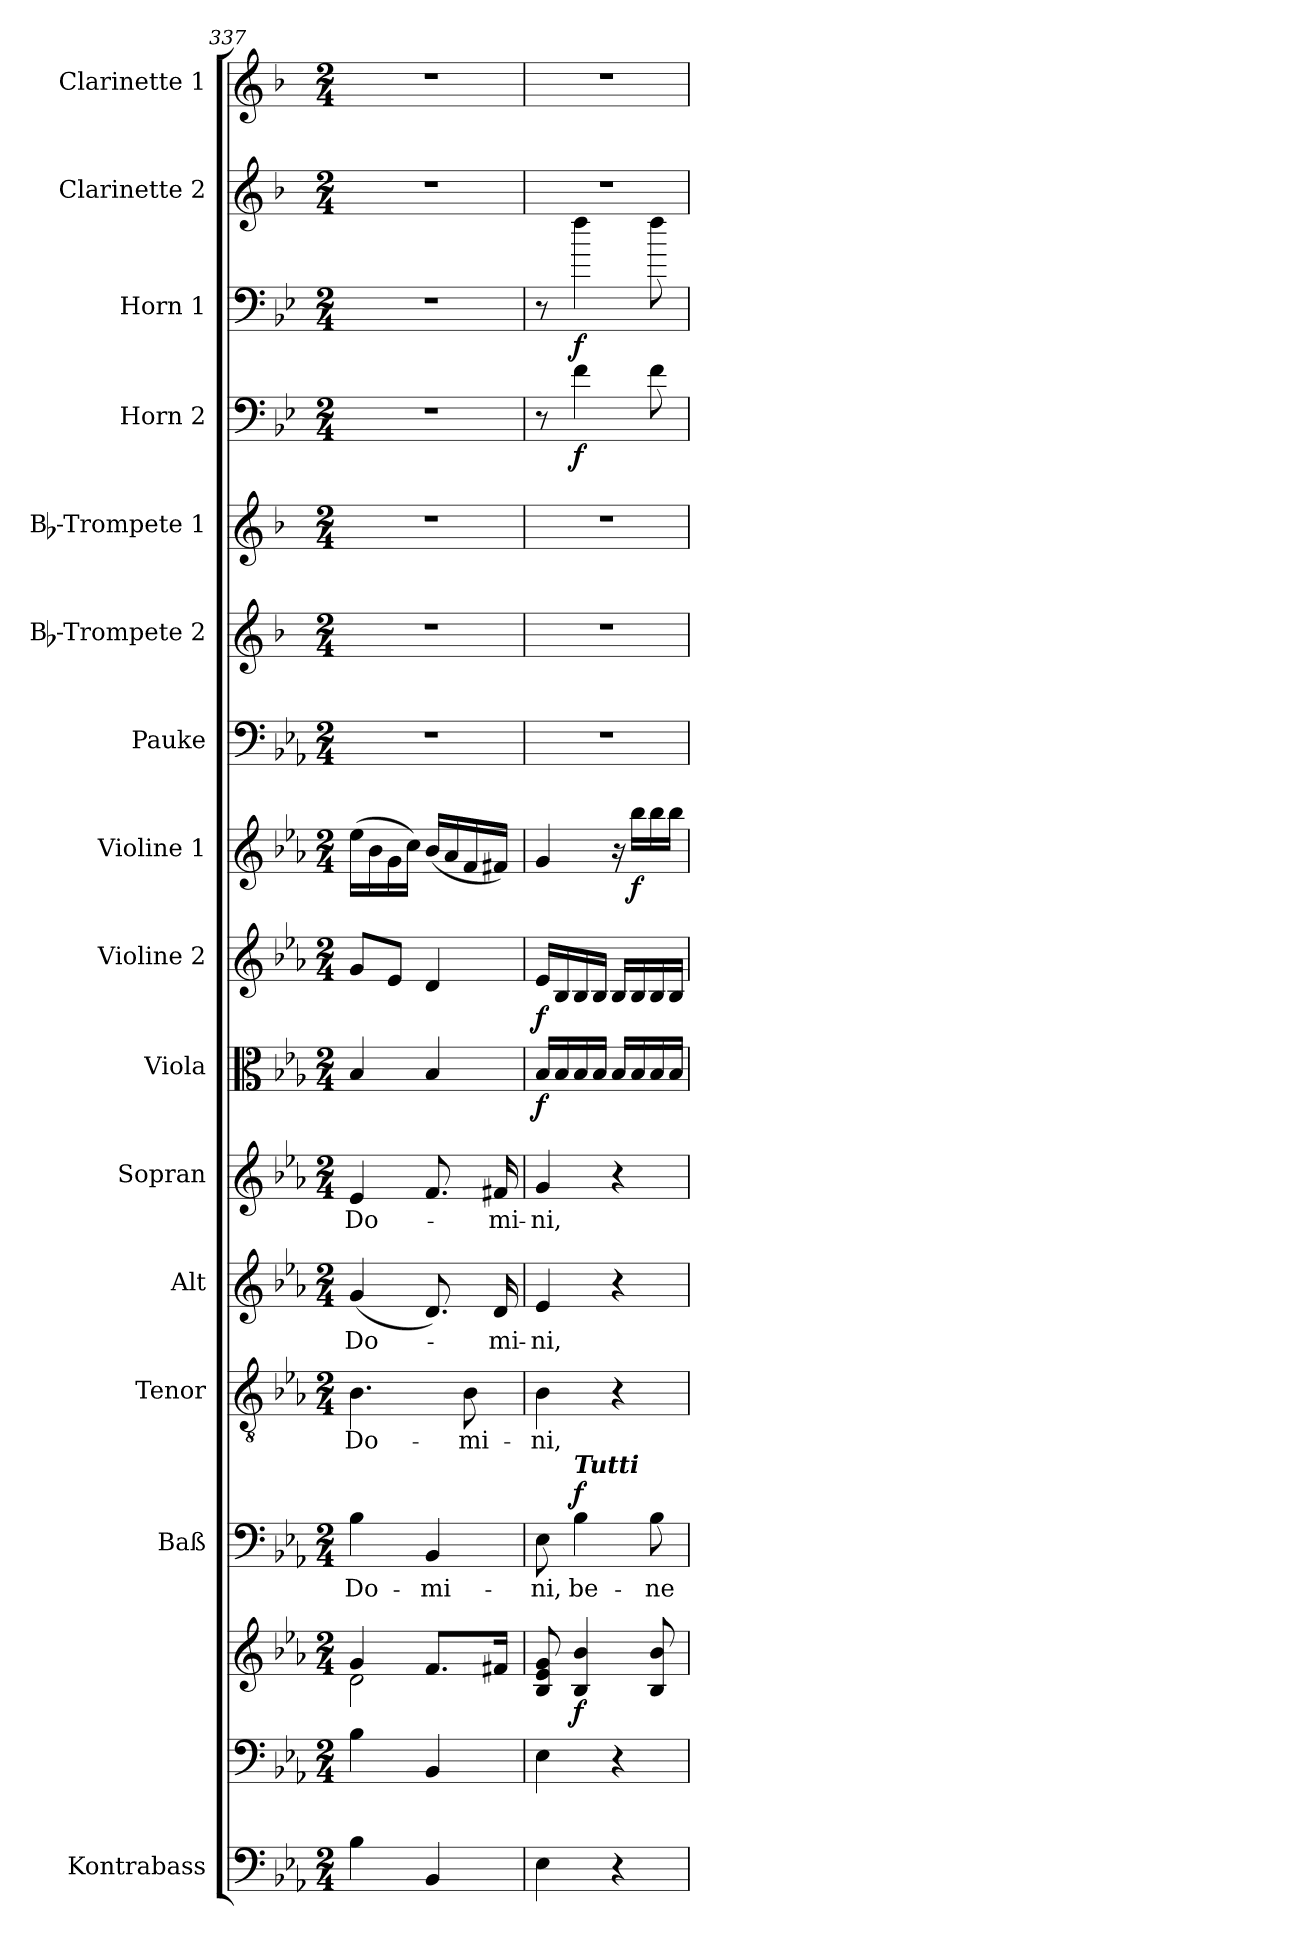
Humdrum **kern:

**kern	**kern	**kern	**dynam	**kern	**text	**dynam	**kern	**text	**kern	**text	**kern	**text	**kern	**dynam	**kern	**dynam	**kern	**dynam	**kern	**kern	**kern	**kern	**dynam	**kern	**dynam	**kern	**kern
*part16	*part15	*part15	*part15	*part14	*part14	*part14	*part13	*part13	*part12	*part12	*part11	*part11	*part10	*part10	*part9	*part9	*part8	*part8	*part7	*part6	*part5	*part4	*part4	*part3	*part3	*part2	*part1
*staff17	*staff16	*staff15	*staff15/16	*staff14	*staff14	*staff14	*staff13	*staff13	*staff12	*staff12	*staff11	*staff11	*staff10	*staff10	*staff9	*staff9	*staff8	*staff8	*staff7	*staff6	*staff5	*staff4	*staff4	*staff3	*staff3	*staff2	*staff1
*I"Kontrabass	*	*	*	*I"Baß	*	*	*I"Tenor	*	*I"Alt	*	*I"Sopran	*	*I"Viola	*	*I"Violine 2	*	*I"Violine 1	*	*I"Pauke	*I"Bb-Trompete 2	*I"Bb-Trompete 1	*I"Horn 2	*	*I"Horn 1	*	*I"Clarinette 2	*I"Clarinette 1
*I'Kb.	*	*	*	*I'Baß	*	*	*I'Ten	*	*I'Alt	*	*I'Sop	*	*I'Vla.	*	*I'Vln. 2	*	*I'Vln. 1	*	*I'Pk.	*I'Bb Trp. 2	*I'Bb Trp. 1	*I'Hrn. 2	*	*I'Hrn. 1	*	*I'Cl. 2	*I'Cl. 1
!!LO:PB:g=z
*clefF4	*clefF4	*clefG2	*	*clefF4	*	*	*clefGv2	*	*clefG2	*	*clefG2	*	*clefC3	*	*clefG2	*	*clefG2	*	*clefF4	*clefG2	*clefG2	*clefF4	*	*clefF4	*	*clefG2	*clefG2
*ITrd7c12	*	*	*	*	*	*	*	*	*	*	*	*	*	*	*	*	*	*	*	*ITrd1c2	*ITrd1c2	*ITrd4c7	*	*ITrd4c7	*	*ITrd1c2	*ITrd1c2
*k[b-e-a-]	*k[b-e-a-]	*k[b-e-a-]	*	*k[b-e-a-]	*	*	*k[b-e-a-]	*	*k[b-e-a-]	*	*k[b-e-a-]	*	*k[b-e-a-]	*	*k[b-e-a-]	*	*k[b-e-a-]	*	*k[b-e-a-]	*k[b-e-a-]	*k[b-e-a-]	*k[b-e-a-]	*	*k[b-e-a-]	*	*k[b-e-a-]	*k[b-e-a-]
*E-:	*E-:	*E-:	*	*E-:	*	*	*E-:	*	*E-:	*	*E-:	*	*E-:	*	*E-:	*	*E-:	*	*E-:	*E-:	*E-:	*E-:	*	*E-:	*	*E-:	*E-:
*M2/4	*M2/4	*M2/4	*	*M2/4	*	*	*M2/4	*	*M2/4	*	*M2/4	*	*M2/4	*	*M2/4	*	*M2/4	*	*M2/4	*M2/4	*M2/4	*M2/4	*	*M2/4	*	*M2/4	*M2/4
=337	=337	=337	=337	=337	=337	=337	=337	=337	=337	=337	=337	=337	=337	=337	=337	=337	=337	=337	=337	=337	=337	=337	=337	=337	=337	=337	=337
*	*	*^	*	*	*	*	*	*	*	*	*	*	*	*	*	*	*	*	*	*	*	*	*	*	*	*	*
!	!	!	!	!	!	!LO:LY:b	!	!	!LO:LY:b	!	!LO:LY:b	!	!LO:LY:b	!	!	!	!	!	!	!	!	!	!	!	!	!	!	!
4BB-\	4B-\	4g/	2d\	.	4B-\	Do-	.	4.B-\	Do-	(<4g/	Do-	4e-/	Do-	4B-/	.	8g/L	.	(>16ee-\LL	.	2r	2r	2r	2r	.	2r	.	2r	2r
.	.	.	.	.	.	.	.	.	.	.	.	.	.	.	.	.	.	16b-\	.	.	.	.	.	.	.	.	.	.
.	.	.	.	.	.	.	.	.	.	.	.	.	.	.	.	8e-/J	.	16g\	.	.	.	.	.	.	.	.	.	.
.	.	.	.	.	.	.	.	.	.	.	.	.	.	.	.	.	.	16cc\JJ)	.	.	.	.	.	.	.	.	.	.
!	!	!	!	!	!	!LO:LY:b	!	!	!	!	!	!	!	!	!	!	!	!	!	!	!	!	!	!	!	!	!	!
4BBB-/	4BB-/	8.f/L	.	.	4BB-/	-mi-	.	.	.	8.d/)	.	8.f/	.	4B-/	.	4d/	.	(<16b-/LL	.	.	.	.	.	.	.	.	.	.
.	.	.	.	.	.	.	.	.	.	.	.	.	.	.	.	.	.	16a-/	.	.	.	.	.	.	.	.	.	.
!	!	!	!	!	!	!	!	!	!LO:LY:b	!	!	!	!	!	!	!	!	!	!	!	!	!	!	!	!	!	!	!
.	.	.	.	.	.	.	.	8B-\	-mi-	.	.	.	.	.	.	.	.	16f/	.	.	.	.	.	.	.	.	.	.
!	!	!	!	!	!	!	!	!	!	!	!LO:LY:b	!	!LO:LY:b	!	!	!	!	!	!	!	!	!	!	!	!	!	!	!
.	.	16f#X/Jk	.	.	.	.	.	.	.	16d/	-mi-	16f#X/	-mi-	.	.	.	.	16f#X/JJ)	.	.	.	.	.	.	.	.	.	.
*	*	*v	*v	*	*	*	*	*	*	*	*	*	*	*	*	*	*	*	*	*	*	*	*	*	*	*	*	*
=338	=338	=338	=338	=338	=338	=338	=338	=338	=338	=338	=338	=338	=338	=338	=338	=338	=338	=338	=338	=338	=338	=338	=338	=338	=338	=338	=338
!	!	!	!	!	!LO:LY:b	!	!	!LO:LY:b	!	!LO:LY:b	!	!LO:LY:b	!	!LO:DY:b	!	!LO:DY:b	!	!	!	!	!	!	!	!	!	!	!
4EE-\	4E-\	8B-/ 8e-/ 8g/	.	8E-\	-ni,	.	4B-\	-ni,	4e-/	-ni,	4g/	-ni,	16B-/LL	f	16e-/LL	f	4g/	.	2r	2r	2r	8r	.	8r	.	2r	2r
.	.	.	.	.	.	.	.	.	.	.	.	.	16B-/	.	16B-/	.	.	.	.	.	.	.	.	.	.	.	.
!	!	!	!	!LO:TX:a:Bi:t=Tutti	!	!	!	!	!	!	!	!	!	!	!	!	!	!	!	!	!	!	!	!	!	!	!
!	!	!	!LO:DY:b	!	!LO:LY:b	!LO:DY:a	!	!	!	!	!	!	!	!	!	!	!	!	!	!	!	!	!LO:DY:b	!	!LO:DY:b	!	!
.	.	4B-/ 4b-/	f	4B-\	be-	f	.	.	.	.	.	.	16B-/	.	16B-/	.	.	.	.	.	.	4B-\	f	4b-\	f	.	.
.	.	.	.	.	.	.	.	.	.	.	.	.	16B-/JJ	.	16B-/JJ	.	.	.	.	.	.	.	.	.	.	.	.
4r	4r	.	.	.	.	.	4r	.	4r	.	4r	.	16B-/LL	.	16B-/LL	.	16r	.	.	.	.	.	.	.	.	.	.
!	!	!	!	!	!	!	!	!	!	!	!	!	!	!	!	!	!	!LO:DY:b	!	!	!	!	!	!	!	!	!
.	.	.	.	.	.	.	.	.	.	.	.	.	16B-/	.	16B-/	.	16bb-\LL	f	.	.	.	.	.	.	.	.	.
!	!	!	!	!	!LO:LY:b	!	!	!	!	!	!	!	!	!	!	!	!	!	!	!	!	!	!	!	!	!	!
.	.	8B-/ 8b-/	.	8B-\	-ne-	.	.	.	.	.	.	.	16B-/	.	16B-/	.	16bb-\	.	.	.	.	8B-\	.	8b-\	.	.	.
.	.	.	.	.	.	.	.	.	.	.	.	.	16B-/JJ	.	16B-/JJ	.	16bb-\JJ	.	.	.	.	.	.	.	.	.	.
=	=	=	=	=	=	=	=	=	=	=	=	=	=	=	=	=	=	=	=	=	=	=	=	=	=	=	=
*-	*-	*-	*-	*-	*-	*-	*-	*-	*-	*-	*-	*-	*-	*-	*-	*-	*-	*-	*-	*-	*-	*-	*-	*-	*-	*-	*-
